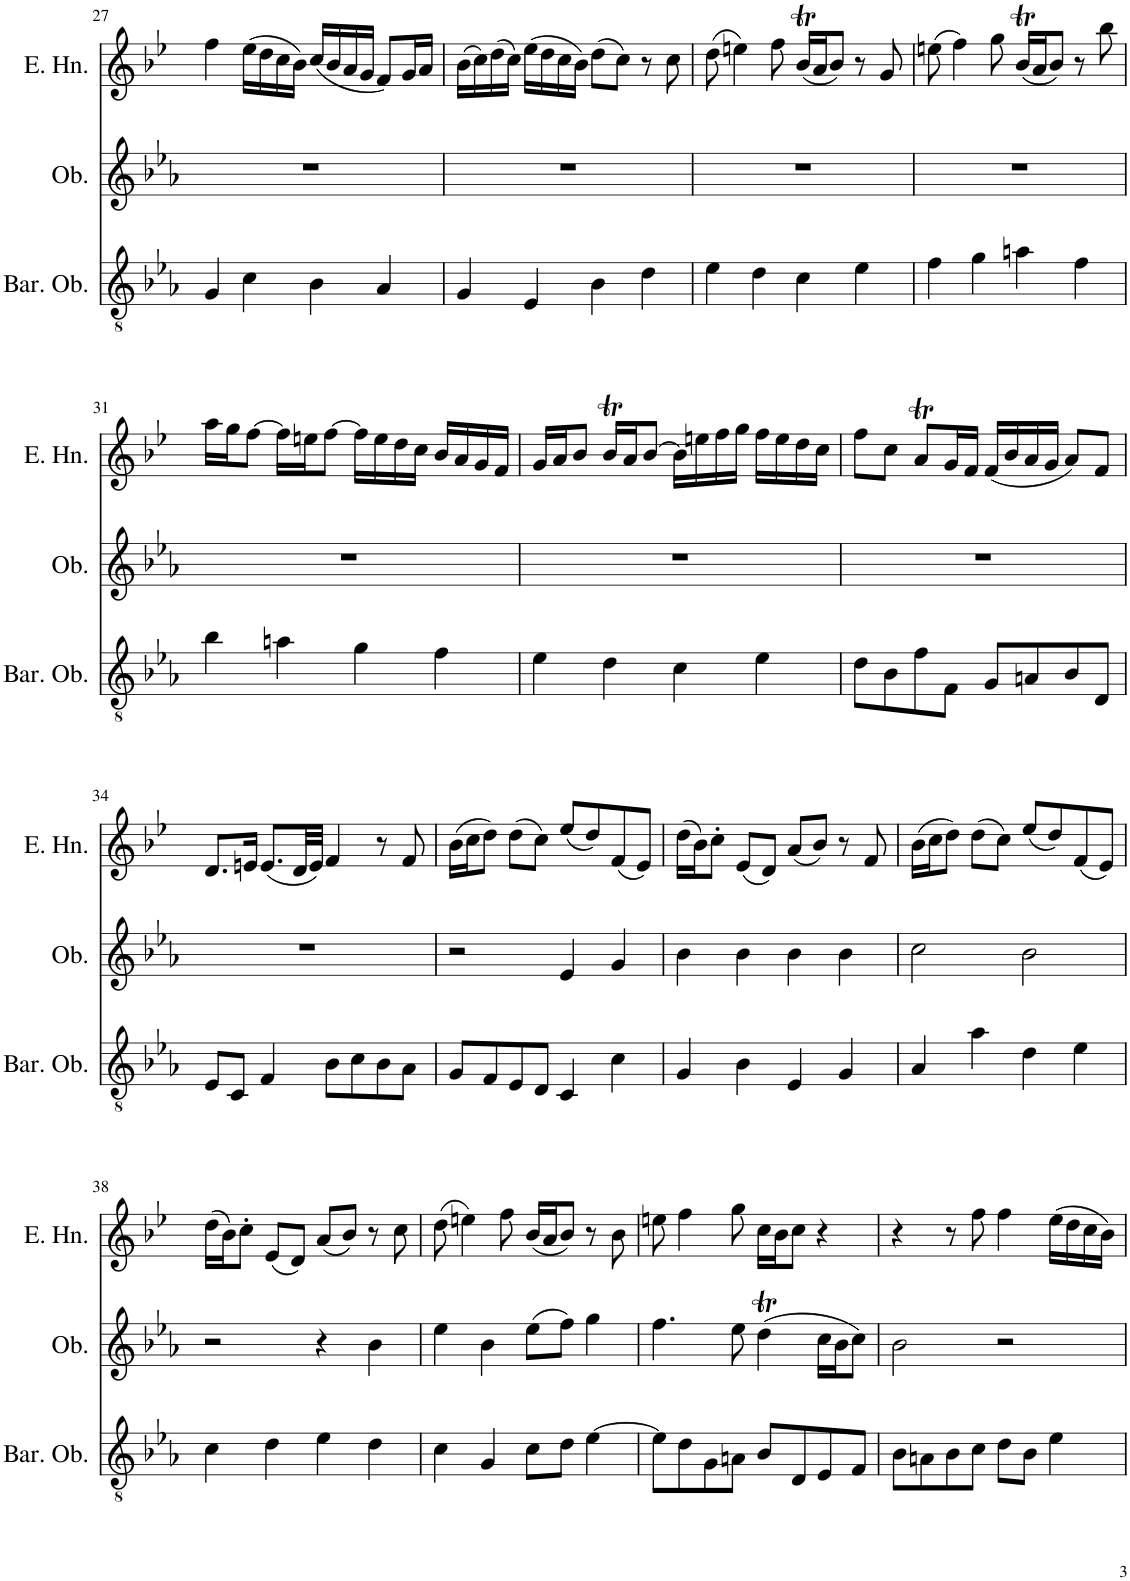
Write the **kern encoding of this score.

**kern	**kern	**kern
*part3	*part2	*part1
*staff3	*staff2	*staff1
*I"Baritone Oboe	*I"Oboe	*I"English Horn
*I'Bar. Ob.	*I'Ob.	*I'E. Hn.
!!LO:PB:g=z
*clefGv2	*clefG2	*clefG2
*	*	*Trd4c7
*k[b-e-a-]	*k[b-e-a-]	*k[b-e-]
*M4/4	*M4/4	*M4/4
*met(c)	*met(c)	*met(c)
=27	=27	=27
4G/	1r	4ff\
4c\	.	(16ee-\LL
.	.	16dd\
.	.	16cc\
.	.	16b-\JJ)
4B-\	.	(16cc/LL
.	.	16b-/
.	.	16a/
.	.	16g/JJ
4A-/	.	8f/L)
.	.	16g/L
.	.	16a/JJ
=28	=28	=28
4G/	1r	(16b-\LL
.	.	16cc\)
.	.	(16dd\
.	.	16cc\JJ)
4E-/	.	(16ee-\LL
.	.	16dd\
.	.	16cc\
.	.	16b-\JJ)
4B-\	.	(8dd\L
.	.	8cc\J)
4d\	.	8r
.	.	8cc\
=29	=29	=29
4e-\	1r	(8dd\
.	.	4een\)
4d\	.	.
.	.	8ff\
4c\	.	(16b-T/LL
.	.	16a/J
.	.	8b-/J)
4e-\	.	8r
.	.	8g/
=30	=30	=30
4f\	1r	(8een\
.	.	4ff\)
4g\	.	.
.	.	8gg\
4an\	.	(16b-T/LL
.	.	16a/J
.	.	8b-/J)
4f\	.	8r
.	.	8bb-\
!!LO:LB:g=z
=31	=31	=31
4b-\	1r	16aa\LL
.	.	16gg\J
.	.	[8ff\J
4an\	.	16ff\LL]
.	.	16een\J
.	.	[8ff\J
4g\	.	16ff\LL]
.	.	16ee\
.	.	16dd\
.	.	16cc\JJ
4f\	.	16b-/LL
.	.	16a/
.	.	16g/
.	.	16f/JJ
=32	=32	=32
4e-\	1r	16g/LL
.	.	16a/J
.	.	8b-/J
4d\	.	16b-T/LL
.	.	16a/J
.	.	[8b-/J
4c\	.	16b-\LL]
.	.	16een\
.	.	16ff\
.	.	16gg\JJ
4e-\	.	16ff\LL
.	.	16ee\
.	.	16dd\
.	.	16cc\JJ
=33	=33	=33
8d\L	1r	8ff\L
8B-\	.	8cc\J
8f\	.	8at/L
8F\J	.	16g/L
.	.	16f/JJ
8G/L	.	(16f/LL
.	.	16b-/
8An/	.	16a/
.	.	16g/JJ
8B-/	.	8a/L)
8D/J	.	8f/J
!!LO:LB:g=z
=34	=34	=34
8E-/L	1r	8.d/L
8C/J	.	.
.	.	16en/Jk
4F/	.	(8.e/L
.	.	32d/LL
.	.	32e/JJJ)
8B-\L	.	4f/
8c\	.	.
8B-\	.	8r
8A-\J	.	8f/
=35	=35	=35
8G/L	2r	(16b-\LL
.	.	16cc\J
8F/	.	8dd\J)
8E-/	.	(8dd\L
8D/J	.	8cc\J)
4C/	4e-/	(8ee-/L
.	.	8dd/)
4c\	4g/	(8f/
.	.	8e-/J)
=36	=36	=36
4G/	4b-\	(16dd\LL
.	.	16b-\J)
.	.	8cc'\J
4B-\	4b-\	(8e-/L
.	.	8d/J)
4E-/	4b-\	(8a/L
.	.	8b-/J)
4G/	4b-\	8r
.	.	8f/
=37	=37	=37
4A-/	2cc\	(16b-\LL
.	.	16cc\J
.	.	8dd\J)
4a-\	.	(8dd\L
.	.	8cc\J)
4d\	2b-\	(8ee-/L
.	.	8dd/)
4e-\	.	(8f/
.	.	8e-/J)
!!LO:LB:g=z
=38	=38	=38
4c\	2r	(16dd\LL
.	.	16b-\J)
.	.	8cc'\J
4d\	.	(8e-/L
.	.	8d/J)
4e-\	4r	(8a/L
.	.	8b-/J)
4d\	4b-\	8r
.	.	8cc\
=39	=39	=39
4c\	4ee-\	(8dd\
.	.	4een\)
4G/	4b-\	.
.	.	8ff\
8c\L	(8ee-\L	(16b-/LL
.	.	16a/J
8d\J	8ff\J)	8b-/J)
[4e-\	4gg\	8r
.	.	8b-\
=40	=40	=40
8e-\L]	4.ff\	8een\
8d\	.	4ff\
8G\	.	.
8An\J	8ee-\	8gg\
8B-/L	(4ddt\	16cc\LL
.	.	16b-\J
8D/	.	8cc\J
8E-/	16cc\LL	4r
.	16b-\J	.
8F/J	8cc\J)	.
=41	=41	=41
8B-\L	2b-\	4r
8An\	.	.
8B-\	.	8r
8c\J	.	8ff\
8d\L	2r	4ff\
8B-\J	.	.
4e-\	.	(16ee-\LL
.	.	16dd\
.	.	16cc\
.	.	16b-\JJ)
=	=	=
*-	*-	*-
